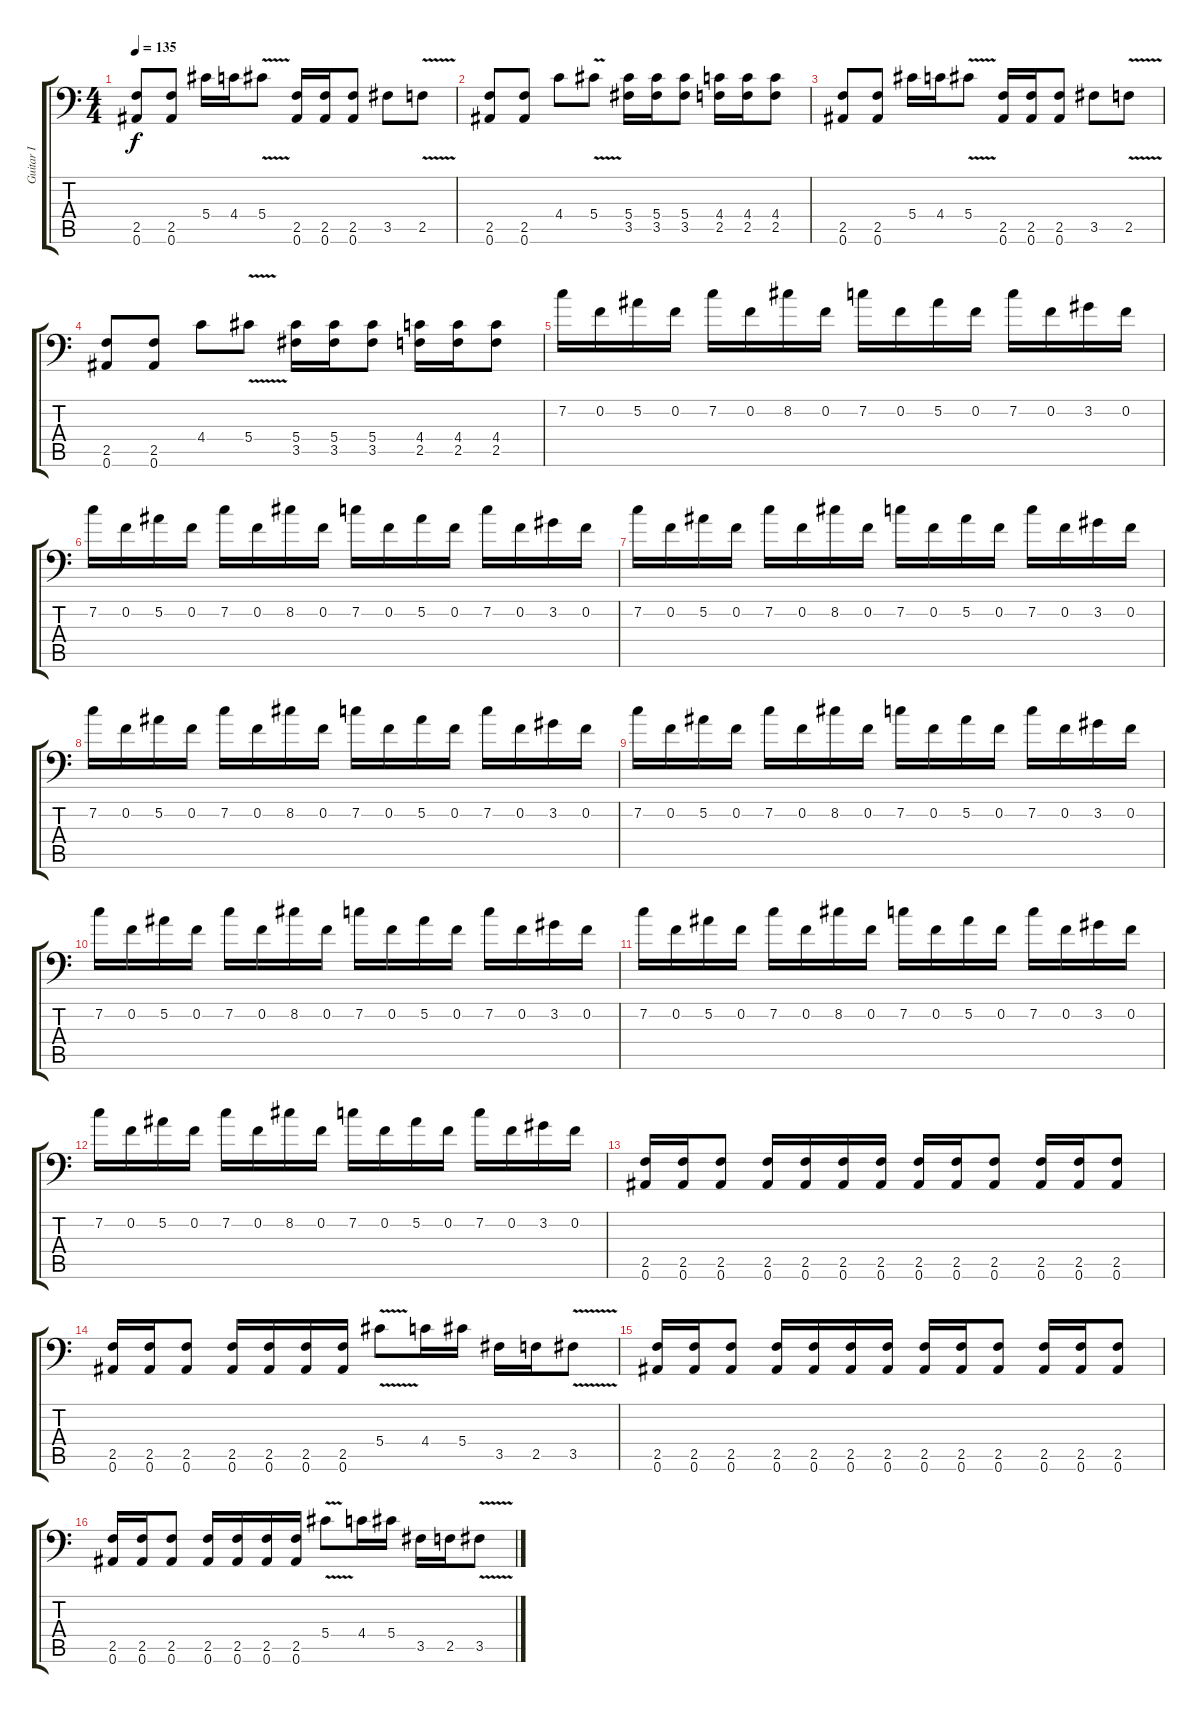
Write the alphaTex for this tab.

\track ("Guitar I" "Guitar I") {instrument distortionguitar}
\staff {score tabs}
\tuning (Bb3 F3 Db3 Ab2 Eb2 Bb1) {hide}
\ts (4 4)
\tempo 135
\clef f4
\ks c
(2.5 0.6).8{dy f} (2.5 0.6).8 5.4.16 4.4.16 5.4{v}.8 (2.5 0.6).16 (2.5 0.6).16 (2.5 0.6).8 3.5.8 2.5{v}.8 |
(2.5 0.6).8 (2.5 0.6).8 4.4.8 5.4{v}.8 (5.4 3.5).16 (5.4 3.5).16 (5.4 3.5).8 (4.4 2.5).16 (4.4 2.5).16 (4.4 2.5).8 |
(2.5 0.6).8 (2.5 0.6).8 5.4.16 4.4.16 5.4{v}.8 (2.5 0.6).16 (2.5 0.6).16 (2.5 0.6).8 3.5.8 2.5{v}.8 |
(2.5 0.6).8 (2.5 0.6).8 4.4.8 5.4{v}.8 (5.4 3.5).16 (5.4 3.5).16 (5.4 3.5).8 (4.4 2.5).16 (4.4 2.5).16 (4.4 2.5).8 |
7.2.16 0.2.16 5.2.16 0.2.16 7.2.16 0.2.16 8.2.16 0.2.16 7.2.16 0.2.16 5.2.16 0.2.16 7.2.16 0.2.16 3.2.16 0.2.16 |
7.2.16 0.2.16 5.2.16 0.2.16 7.2.16 0.2.16 8.2.16 0.2.16 7.2.16 0.2.16 5.2.16 0.2.16 7.2.16 0.2.16 3.2.16 0.2.16 |
7.2.16 0.2.16 5.2.16 0.2.16 7.2.16 0.2.16 8.2.16 0.2.16 7.2.16 0.2.16 5.2.16 0.2.16 7.2.16 0.2.16 3.2.16 0.2.16 |
7.2.16 0.2.16 5.2.16 0.2.16 7.2.16 0.2.16 8.2.16 0.2.16 7.2.16 0.2.16 5.2.16 0.2.16 7.2.16 0.2.16 3.2.16 0.2.16 |
7.2.16 0.2.16 5.2.16 0.2.16 7.2.16 0.2.16 8.2.16 0.2.16 7.2.16 0.2.16 5.2.16 0.2.16 7.2.16 0.2.16 3.2.16 0.2.16 |
7.2.16 0.2.16 5.2.16 0.2.16 7.2.16 0.2.16 8.2.16 0.2.16 7.2.16 0.2.16 5.2.16 0.2.16 7.2.16 0.2.16 3.2.16 0.2.16 |
7.2.16 0.2.16 5.2.16 0.2.16 7.2.16 0.2.16 8.2.16 0.2.16 7.2.16 0.2.16 5.2.16 0.2.16 7.2.16 0.2.16 3.2.16 0.2.16 |
7.2.16 0.2.16 5.2.16 0.2.16 7.2.16 0.2.16 8.2.16 0.2.16 7.2.16 0.2.16 5.2.16 0.2.16 7.2.16 0.2.16 3.2.16 0.2.16 |
(2.5 0.6).16 (2.5 0.6).16 (2.5 0.6).8 (2.5 0.6).16 (2.5 0.6).16 (2.5 0.6).16 (2.5 0.6).16 (2.5 0.6).16 (2.5 0.6).16 (2.5 0.6).8 (2.5 0.6).16 (2.5 0.6).16 (2.5 0.6).8 |
(2.5 0.6).16 (2.5 0.6).16 (2.5 0.6).8 (2.5 0.6).16 (2.5 0.6).16 (2.5 0.6).16 (2.5 0.6).16 5.4{v}.8 4.4.16 5.4.16 3.5.16 2.5.16 3.5{v}.8 |
(2.5 0.6).16 (2.5 0.6).16 (2.5 0.6).8 (2.5 0.6).16 (2.5 0.6).16 (2.5 0.6).16 (2.5 0.6).16 (2.5 0.6).16 (2.5 0.6).16 (2.5 0.6).8 (2.5 0.6).16 (2.5 0.6).16 (2.5 0.6).8 |
(2.5 0.6).16 (2.5 0.6).16 (2.5 0.6).8 (2.5 0.6).16 (2.5 0.6).16 (2.5 0.6).16 (2.5 0.6).16 5.4{v}.8 4.4.16 5.4.16 3.5.16 2.5.16 3.5{v}.8
